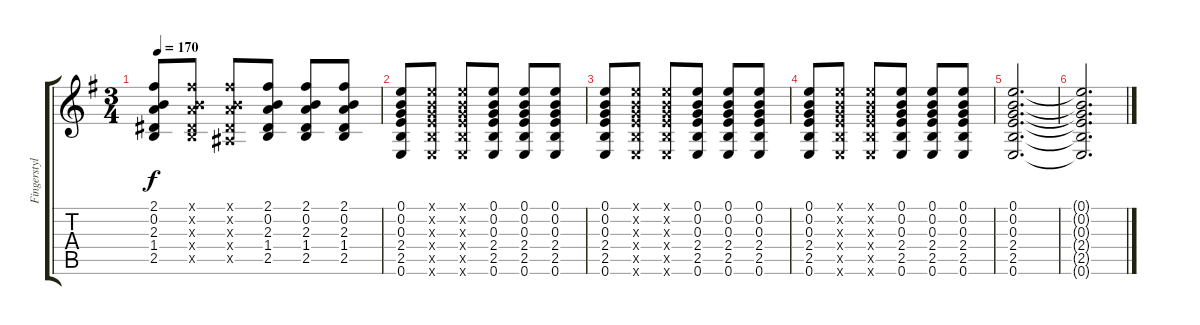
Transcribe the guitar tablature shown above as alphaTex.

\track ("Fingerstyle Guitar" "Fingerstyl") {instrument acousticguitarnylon}
\staff {score tabs}
\tuning (E4 B3 G3 D3 A2 E2) {hide}
\ts (3 4)
\tempo 170
\clef g2
\ks g
(2.1 0.2 2.3 1.4 2.5).8{dy f} (2.1{x} 0.2{x} 2.3{x} 1.4{x} 2.5{x}).8 (2.1{x} 0.2{x} 2.3{x} 1.4{x} 1.5{x}).8 (2.1 0.2 2.3 1.4 2.5).8 (2.1 0.2 2.3 1.4 2.5).8 (2.1 0.2 2.3 1.4 2.5).8 |
(0.1 0.2 0.3 2.4 2.5 0.6).8 (0.1{x} 0.2{x} 0.3{x} 2.4{x} 2.5{x} 0.6{x}).8 (0.1{x} 0.2{x} 0.3{x} 2.4{x} 2.5{x} 0.6{x}).8 (0.1 0.2 0.3 2.4 2.5 0.6).8 (0.1 0.2 0.3 2.4 2.5 0.6).8 (0.1 0.2 0.3 2.4 2.5 0.6).8 |
(0.1 0.2 0.3 2.4 2.5 0.6).8 (0.1{x} 0.2{x} 0.3{x} 2.4{x} 2.5{x} 0.6{x}).8 (0.1{x} 0.2{x} 0.3{x} 2.4{x} 2.5{x} 0.6{x}).8 (0.1 0.2 0.3 2.4 2.5 0.6).8 (0.1 0.2 0.3 2.4 2.5 0.6).8 (0.1 0.2 0.3 2.4 2.5 0.6).8 |
(0.1 0.2 0.3 2.4 2.5 0.6).8 (0.1{x} 0.2{x} 0.3{x} 2.4{x} 2.5{x} 0.6{x}).8 (0.1{x} 0.2{x} 0.3{x} 2.4{x} 2.5{x} 0.6{x}).8 (0.1 0.2 0.3 2.4 2.5 0.6).8 (0.1 0.2 0.3 2.4 2.5 0.6).8 (0.1 0.2 0.3 2.4 2.5 0.6).8 |
(0.1 0.2 0.3 2.4 2.5 0.6).2{d} |
(0.1{t} 0.2{t} 0.3{t} 2.4{t} 2.5{t} 0.6{t}).2{d}
